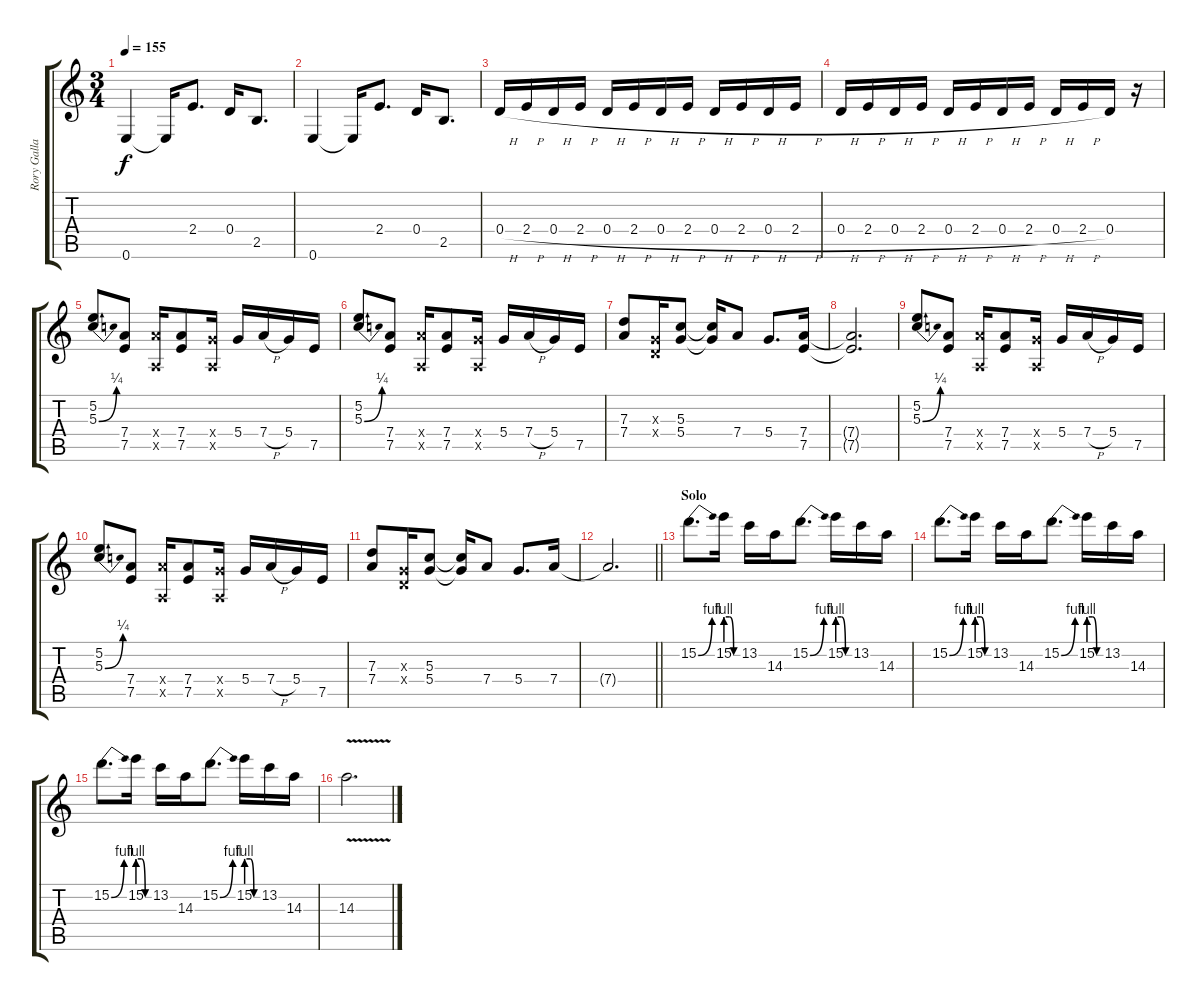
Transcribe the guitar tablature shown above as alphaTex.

\track ("Rory Gallagher (For Sound)" "Rory Galla") {instrument electricguitarclean}
\staff {score tabs}
\tuning (E4 B3 G3 D3 A2 E2) {hide}
\ts (3 4)
\tempo 155
\clef g2
\ks c
0.6.4{dy f} 0.6{t}.16 2.4.8{d} 0.4.16 2.5.8{d} |
0.6.4 0.6{t}.16 2.4.8{d} 0.4.16 2.5.8{d} |
0.4{h}.16 2.4{h}.16 0.4{h}.16 2.4{h}.16 0.4{h}.16 2.4{h}.16 0.4{h}.16 2.4{h}.16 0.4{h}.16 2.4{h}.16 0.4{h}.16 2.4{h}.16 |
0.4{h}.16 2.4{h}.16 0.4{h}.16 2.4{h}.16 0.4{h}.16 2.4{h}.16 0.4{h}.16 2.4{h}.16 0.4{h}.16 2.4{h}.16 0.4.16 r.16 |
(5.2 5.3{be (bend 0 0 60 1)}).8 (7.4 7.5).8 (7.4{x} 0.5{x}).16 (7.4 7.5).8 (5.4{x} 0.5{x}).16 5.4.16 7.4{h}.16 5.4.16 7.5.16 |
(5.2 5.3{be (bend 0 0 60 1)}).8 (7.4 7.5).8 (7.4{x} 0.5{x}).16 (7.4 7.5).8 (5.4{x} 0.5{x}).16 5.4.16 7.4{h}.16 5.4.16 7.5.16 |
(7.3 7.4).8 (0.3{x} 0.4{x}).16 (5.3 5.4).8 (5.3{t} 5.4{t}).16 7.4.8 5.4.8{d} (7.4 7.5).16 |
(7.4{t} 7.5{t}).2{d} |
(5.2 5.3{be (bend 0 0 60 1)}).8 (7.4 7.5).8 (7.4{x} 0.5{x}).16 (7.4 7.5).8 (5.4{x} 0.5{x}).16 5.4.16 7.4{h}.16 5.4.16 7.5.16 |
(5.2 5.3{be (bend 0 0 60 1)}).8 (7.4 7.5).8 (7.4{x} 0.5{x}).16 (7.4 7.5).8 (5.4{x} 0.5{x}).16 5.4.16 7.4{h}.16 5.4.16 7.5.16 |
(7.3 7.4).8 (0.3{x} 0.4{x}).16 (5.3 5.4).8 (5.3{t} 5.4{t}).16 7.4.8 5.4.8{d} 7.4.16 |
\barLineRight lightlight
7.4{t}.2{d} |
\section ("" "Solo")
15.2{be (bend 0 0 60 4)}.8{d instrument distortionguitar} 15.2{be (custom 0 4 20 4 40 0 60 0)}.16 13.2.16 14.3.16 15.2{be (bend 0 0 60 4)}.8{d} 15.2{be (custom 0 4 20 4 40 0 60 0)}.16 13.2.16 14.3.16 |
15.2{be (bend 0 0 60 4)}.8{d} 15.2{be (custom 0 4 20 4 40 0 60 0)}.16 13.2.16 14.3.16 15.2{be (bend 0 0 60 4)}.8{d} 15.2{be (custom 0 4 20 4 40 0 60 0)}.16 13.2.16 14.3.16 |
15.2{be (bend 0 0 60 4)}.8{d} 15.2{be (custom 0 4 20 4 40 0 60 0)}.16 13.2.16 14.3.16 15.2{be (bend 0 0 60 4)}.8{d} 15.2{be (custom 0 4 20 4 40 0 60 0)}.16 13.2.16 14.3.16 |
14.3{v}.2{d}
